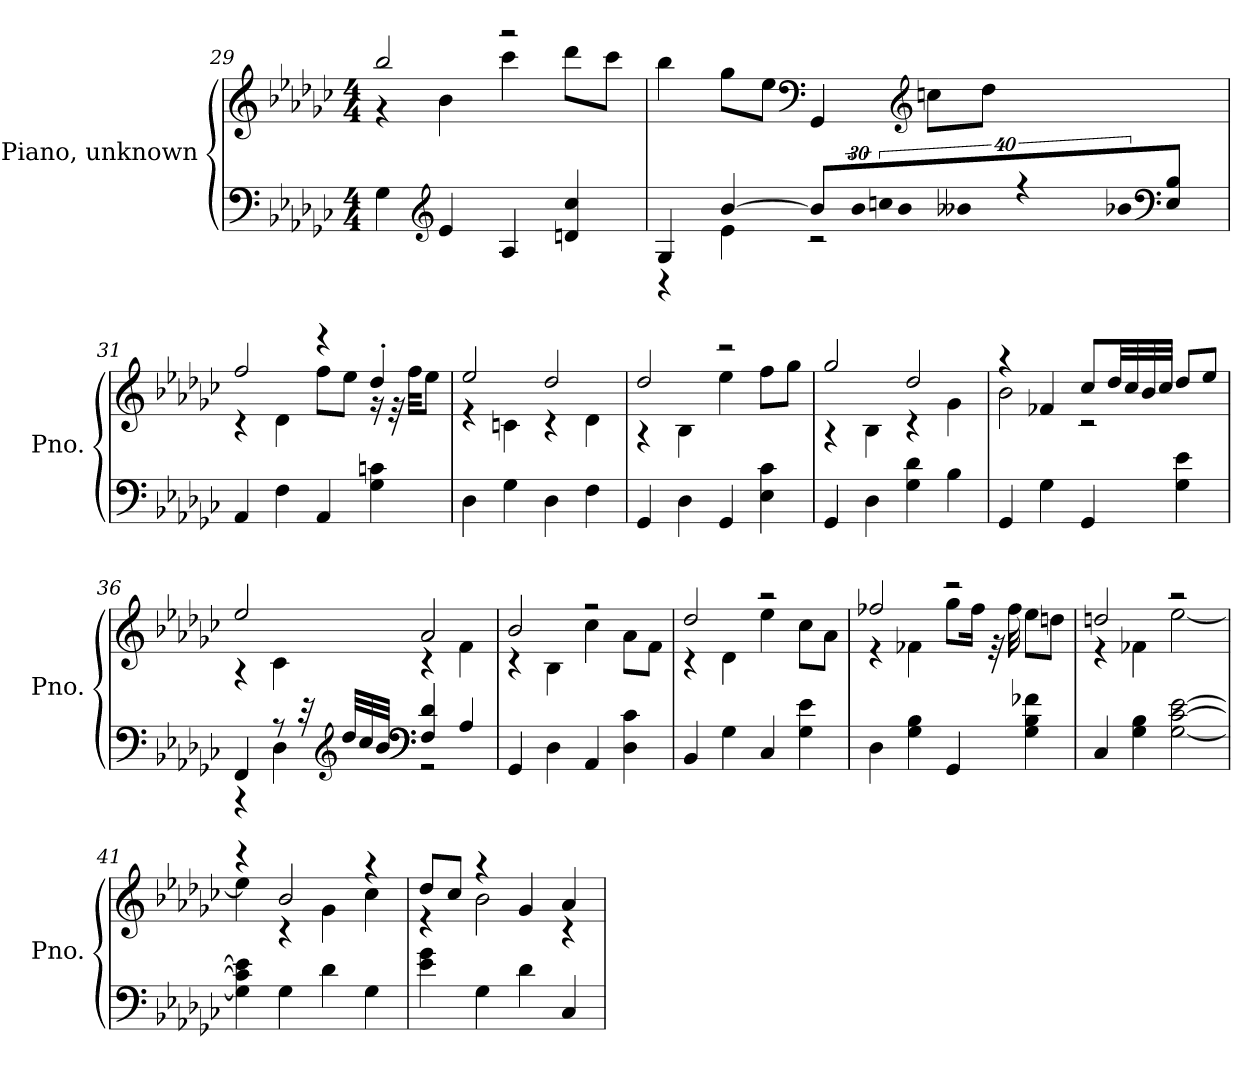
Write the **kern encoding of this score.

**kern	**kern
*part1	*part1
*staff2	*staff1
*I"Piano, unknown	*
*I'Pno.	*
*clefF4	*clefG2
*k[b-e-a-d-g-c-]	*k[b-e-a-d-g-c-]
*M4/4	*M4/4
=29	=29
*	*^
4G-\	2bb-/	4r
*clefG2	*	*
4e-/	.	4b-\
4A-/	2r	4ccc-\
4dn/ 4cc-/	.	8ddd-\L
.	.	8ccc-\J
*	*v	*v
!!LO:PB:g=z
=30	=30
*^	*
4G-/	4r	4bb-\
[4b-/	4e-\	8gg-\L
.	.	8ee-\J
*	*	*clefF4
8b-/L]	2r	4GG-/
!LO:N:vis=64	!	!
960%17b-/KLL	.	.
!LO:N:vis=32	!	!
640%23ccn/	.	.
!LO:N:vis=64	!	!
960%17b-/L	.	.
!LO:N:vis=64	!	!
960%17b--X/JJJJ	.	.
!LO:N:vis=64	!	!
960%17r	.	.
1920ryy	.	.
!LO:N:vis=64	!	!
960%17b-X/	.	.
*clefF4	*	*clefG2
4E-/ 4B-/	.	8ccn\L
.	.	8dd-\J
*v	*v	*
=31	=31
*	*^
4AA-/	2ff/	4r
4F\	.	4d-\
4AA-/	4r	8ff\L
.	.	8ee-\J
4G-\ 4cn\	4dd-'/	16r
.	.	32r
.	.	32ff\KKL
.	.	8ee-\J
=32	=32	=32
4D-\	2ee-/	4r
4G-\	.	4cn\
4D-\	2dd-/	4r
4F\	.	4d-\
=33	=33	=33
4GG-/	2dd-/	4r
4D-\	.	4B-\
4GG-/	2r	4ee-\
4E-\ 4c-\	.	8ff\L
.	.	8gg-\J
!!LO:LB:g=z	!!
=34	=34	=34
4GG-/	2gg-/	4r
4D-\	.	4B-\
4G-\ 4d-\	2dd-/	4r
4B-\	.	4g-\
=35	=35	=35
4GG-/	4r	2b-\
4G-\	4f-X/	.
4GG-/	8cc-/L	2r
.	32dd-/LL	.
.	32cc-/	.
.	32b-/	.
.	32cc-/JJJ	.
4G-\ 4e-\	8dd-/L	.
.	8ee-/J	.
=36	=36	=36
*^	*	*
4FF/	4r	2ee-/	4r
8r	4D-\	.	4c-\
32r	.	.	.
*clefG2	*	*	*
32dd-/LLL	.	.	.
32cc-/	.	.	.
32b-/JJJ	.	.	.
*clefF4	*	*	*
4F/ 4d-/	2r	2a-/	4r
4A-/	.	.	4f\
*v	*v	*	*
=37	=37	=37
4GG-/	2b-/	4r
4D-\	.	4B-\
4AA-/	2r	4cc-\
4D-\ 4c-\	.	8a-\L
.	.	8f\J
=38	=38	=38
4BB-/	2dd-/	4r
4G-\	.	4d-\
4C-/	2r	4ee-\
4G-\ 4e-\	.	8cc-\L
.	.	8a-\J
!!LO:LB:g=z	!!
=39	=39	=39
4D-\	2ff-X/	4r
4G-\ 4B-\	.	4f-X\
4GG-/	2r	8gg-\L
.	.	16ff-\Jk
.	.	32r
.	.	32ff-\
4G-\ 4B-\ 4f-X\	.	8ee-\L
.	.	8ddn\J
=40	=40	=40
4C-/	2ddn/	4r
4G-\ 4B-\	.	4f-X\
[2G-\ [2c-\ [2e-\	2r	[2ee-\
=41	=41	=41
4G-\] 4c-\] 4e-\]	4r	4ee-\]
4G-\	2b-/	4r
4d-\	.	4g-\
4G-\	4r	4cc-\
=42	=42	=42
4e-\ 4g-\	8dd-/L	4r
.	8cc-/J	.
4G-\	4r	2b-\
4d-\	4g-/	.
4C-/	4a-/	4r
*	*v	*v
=	=
*-	*-
